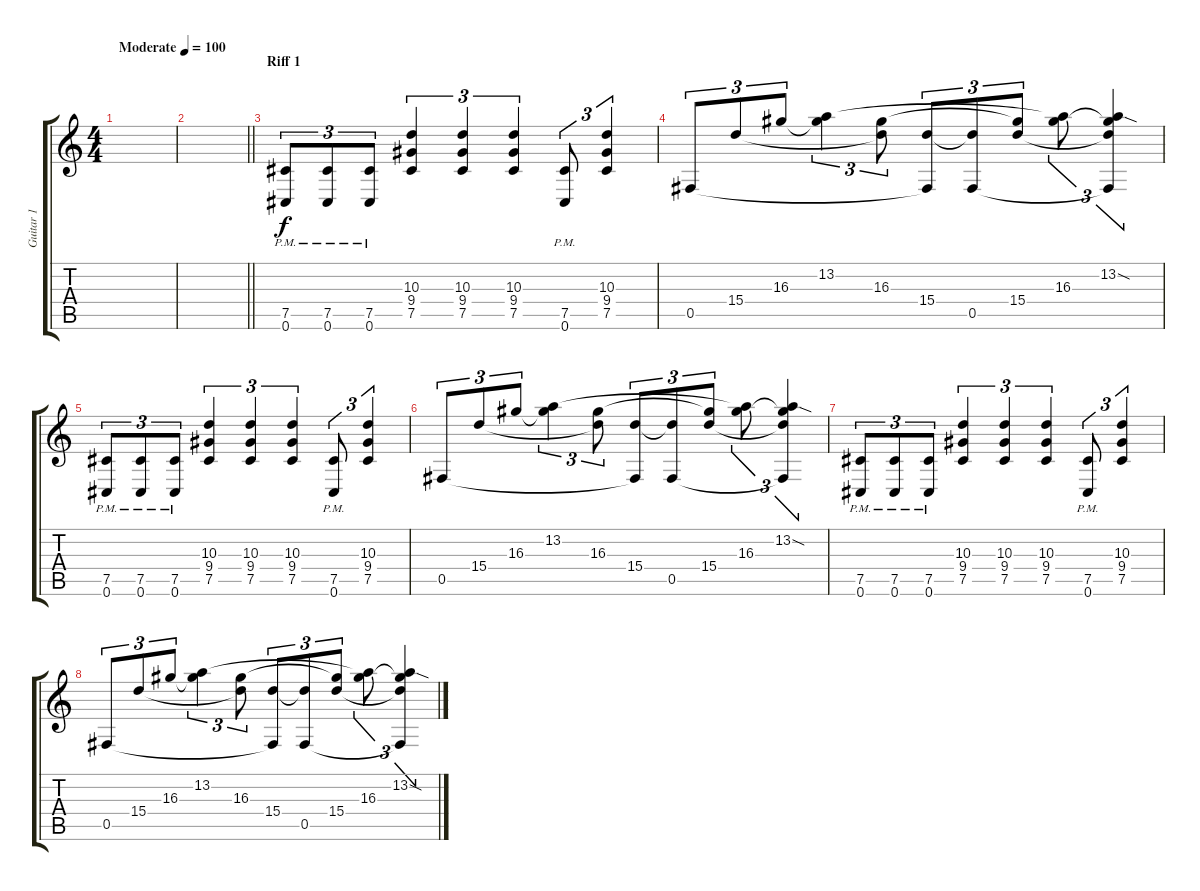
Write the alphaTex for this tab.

\track ("Guitar 1" "Guitar 1") {instrument distortionguitar}
\staff {score tabs}
\tuning (Db4 Ab3 E3 B2 Gb2 Db2) {hide}
\ts (4 4)
\tempo (100 "Moderate")
\clef g2
\ks c
|
\barLineRight lightlight
|
\section ("" "Riff 1")
(7.5{pm} 0.6{pm}).8{tu (3 2)} (7.5{pm} 0.6{pm}).8{tu (3 2)} (7.5{pm} 0.6{pm}).8{tu (3 2)} (10.3 9.4 7.5).4{tu (3 2)} (10.3 9.4 7.5).4{tu (3 2)} (10.3 9.4 7.5).4{tu (3 2)} (7.5{pm} 0.6{pm}).8{tu (3 2)} (10.3 9.4 7.5).4{tu (3 2)} |
0.5.8{tu (3 2)} 15.4.8{tu (3 2)} 16.3.8{tu (3 2)} (13.2 16.3{t}).4{tu (3 2)} (16.3 15.4{t}).8{tu (3 2)} (15.4 0.5{t}).8{tu (3 2)} (15.4{t} 0.5).8{tu (3 2)} (16.3{t} 15.4).8{tu (3 2)} (13.2{t} 16.3).8{tu (3 2)} (13.2{sod} 16.3{t} 15.4{t} 0.5{t}).4{tu (3 2)} |
(7.5{pm} 0.6{pm}).8{tu (3 2)} (7.5{pm} 0.6{pm}).8{tu (3 2)} (7.5{pm} 0.6{pm}).8{tu (3 2)} (10.3 9.4 7.5).4{tu (3 2)} (10.3 9.4 7.5).4{tu (3 2)} (10.3 9.4 7.5).4{tu (3 2)} (7.5{pm} 0.6{pm}).8{tu (3 2)} (10.3 9.4 7.5).4{tu (3 2)} |
0.5.8{tu (3 2)} 15.4.8{tu (3 2)} 16.3.8{tu (3 2)} (13.2 16.3{t}).4{tu (3 2)} (16.3 15.4{t}).8{tu (3 2)} (15.4 0.5{t}).8{tu (3 2)} (15.4{t} 0.5).8{tu (3 2)} (16.3{t} 15.4).8{tu (3 2)} (13.2{t} 16.3).8{tu (3 2)} (13.2{sod} 16.3{t} 15.4{t} 0.5{t}).4{tu (3 2)} |
(7.5{pm} 0.6{pm}).8{tu (3 2)} (7.5{pm} 0.6{pm}).8{tu (3 2)} (7.5{pm} 0.6{pm}).8{tu (3 2)} (10.3 9.4 7.5).4{tu (3 2)} (10.3 9.4 7.5).4{tu (3 2)} (10.3 9.4 7.5).4{tu (3 2)} (7.5{pm} 0.6{pm}).8{tu (3 2)} (10.3 9.4 7.5).4{tu (3 2)} |
0.5.8{tu (3 2)} 15.4.8{tu (3 2)} 16.3.8{tu (3 2)} (13.2 16.3{t}).4{tu (3 2)} (16.3 15.4{t}).8{tu (3 2)} (15.4 0.5{t}).8{tu (3 2)} (15.4{t} 0.5).8{tu (3 2)} (16.3{t} 15.4).8{tu (3 2)} (13.2{t} 16.3).8{tu (3 2)} (13.2{sod} 16.3{t} 15.4{t} 0.5{t}).4{tu (3 2)}
